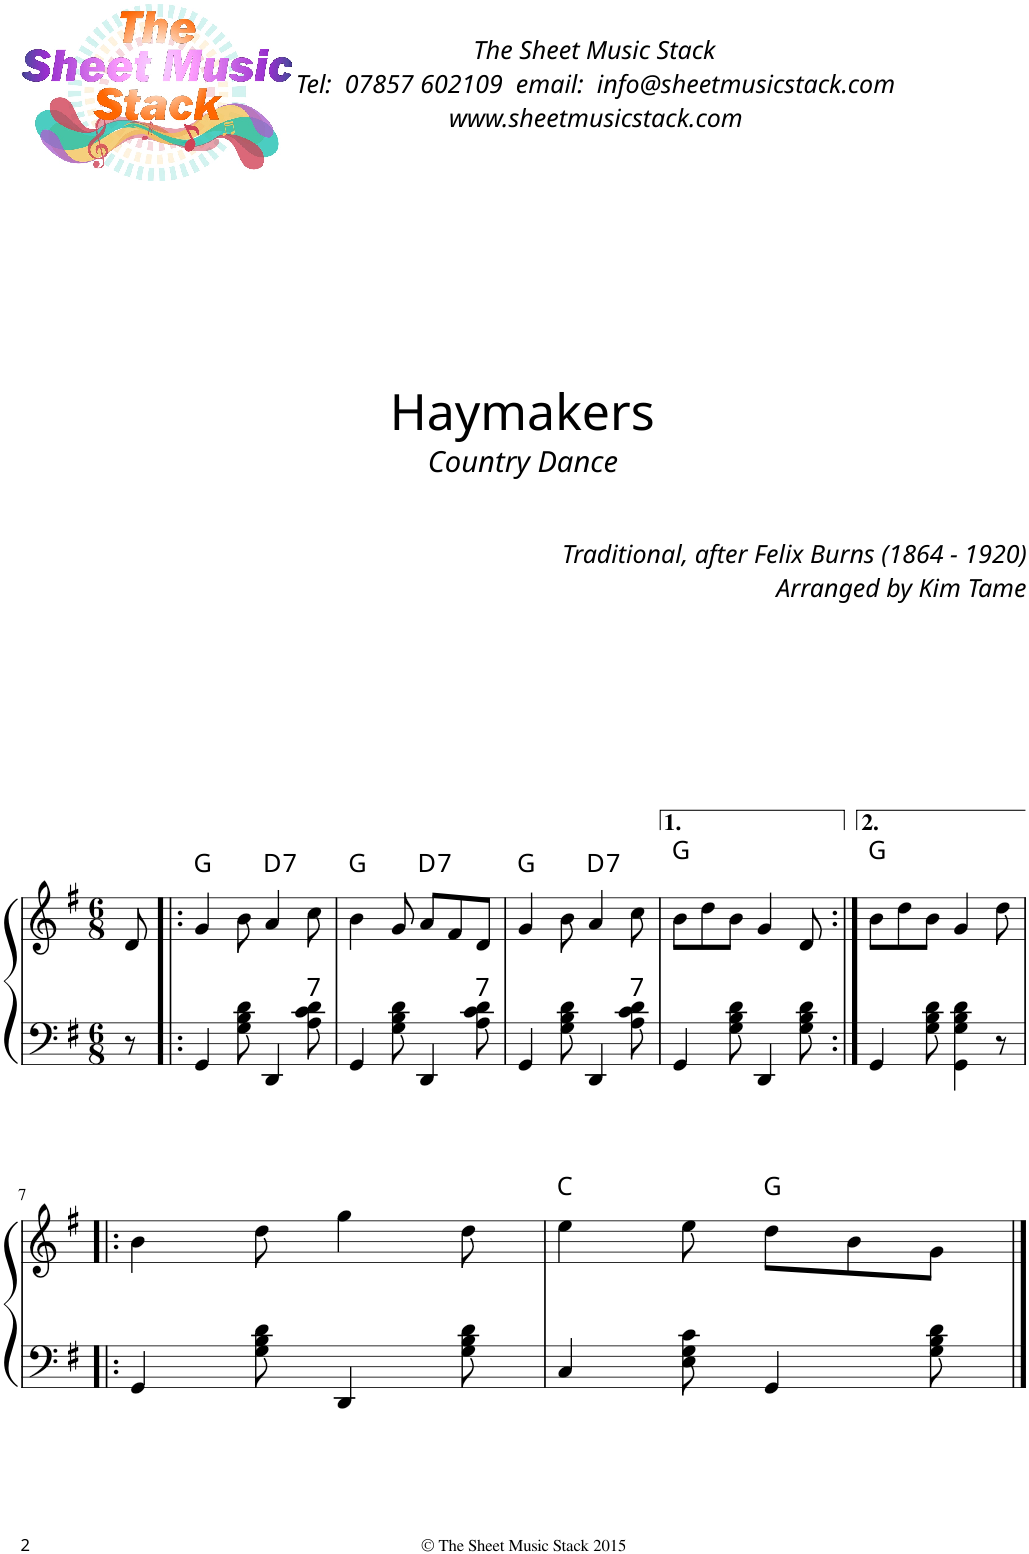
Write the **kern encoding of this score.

**kern	**kern	**harte
*part1	*part1	*part1
*staff2	*staff1	*
*I"Accordion	*	*
*I'Acc.	*	*
*clefF4	*clefG2	*
*k[f#]	*k[f#]	*
*M6/8	*M6/8	*
=1	=1	=1
8r	8d/	.
=2!|:	=2!|:	=2!|:
4GG/	4g/	G:maj
8G\ 8B\ 8d\	8b\	.
!	!	!LO:H:kt=7
4DD/	4a/	D:7
!	!	!LO:H:kt=7
8A\ 8c\ 8d\	8cc\	N
=3	=3	=3
4GG/	4b\	G:maj
8G\ 8B\ 8d\	8g/	.
!	!	!LO:H:kt=7
4DD/	8a/L	D:7
.	8f#/	.
!	!	!LO:H:kt=7
8A\ 8c\ 8d\	8d/J	N
=4	=4	=4
4GG/	4g/	G:maj
8G\ 8B\ 8d\	8b\	.
!	!	!LO:H:kt=7
4DD/	4a/	D:7
!	!	!LO:H:kt=7
8A\ 8c\ 8d\	8cc\	N
=5	=5	=5
4GG/	8b\L	G:maj
.	8dd\	.
8G\ 8B\ 8d\	8b\J	.
4DD/	4g/	.
8G\ 8B\ 8d\	8d/	.
=6:|!	=6:|!	=6:|!
4GG/	8b\L	G:maj
.	8dd\	.
8G\ 8B\ 8d\	8b\J	.
4GG\ 4G\ 4B\ 4d\	4g/	.
8r	8dd\	.
!!LO:LB:g=z
=7!|:	=7!|:	=7!|:
4GG/	4b\	.
8G\ 8B\ 8d\	8dd\	.
4DD/	4gg\	.
8G\ 8B\ 8d\	8dd\	.
=8	=8	=8
4C/	4ee\	C:maj
8E\ 8G\ 8c\	8ee\	.
4GG/	8dd\L	G:maj
.	8b\	.
8G\ 8B\ 8d\	8g\J	.
==	==	==
*-	*-	*-
